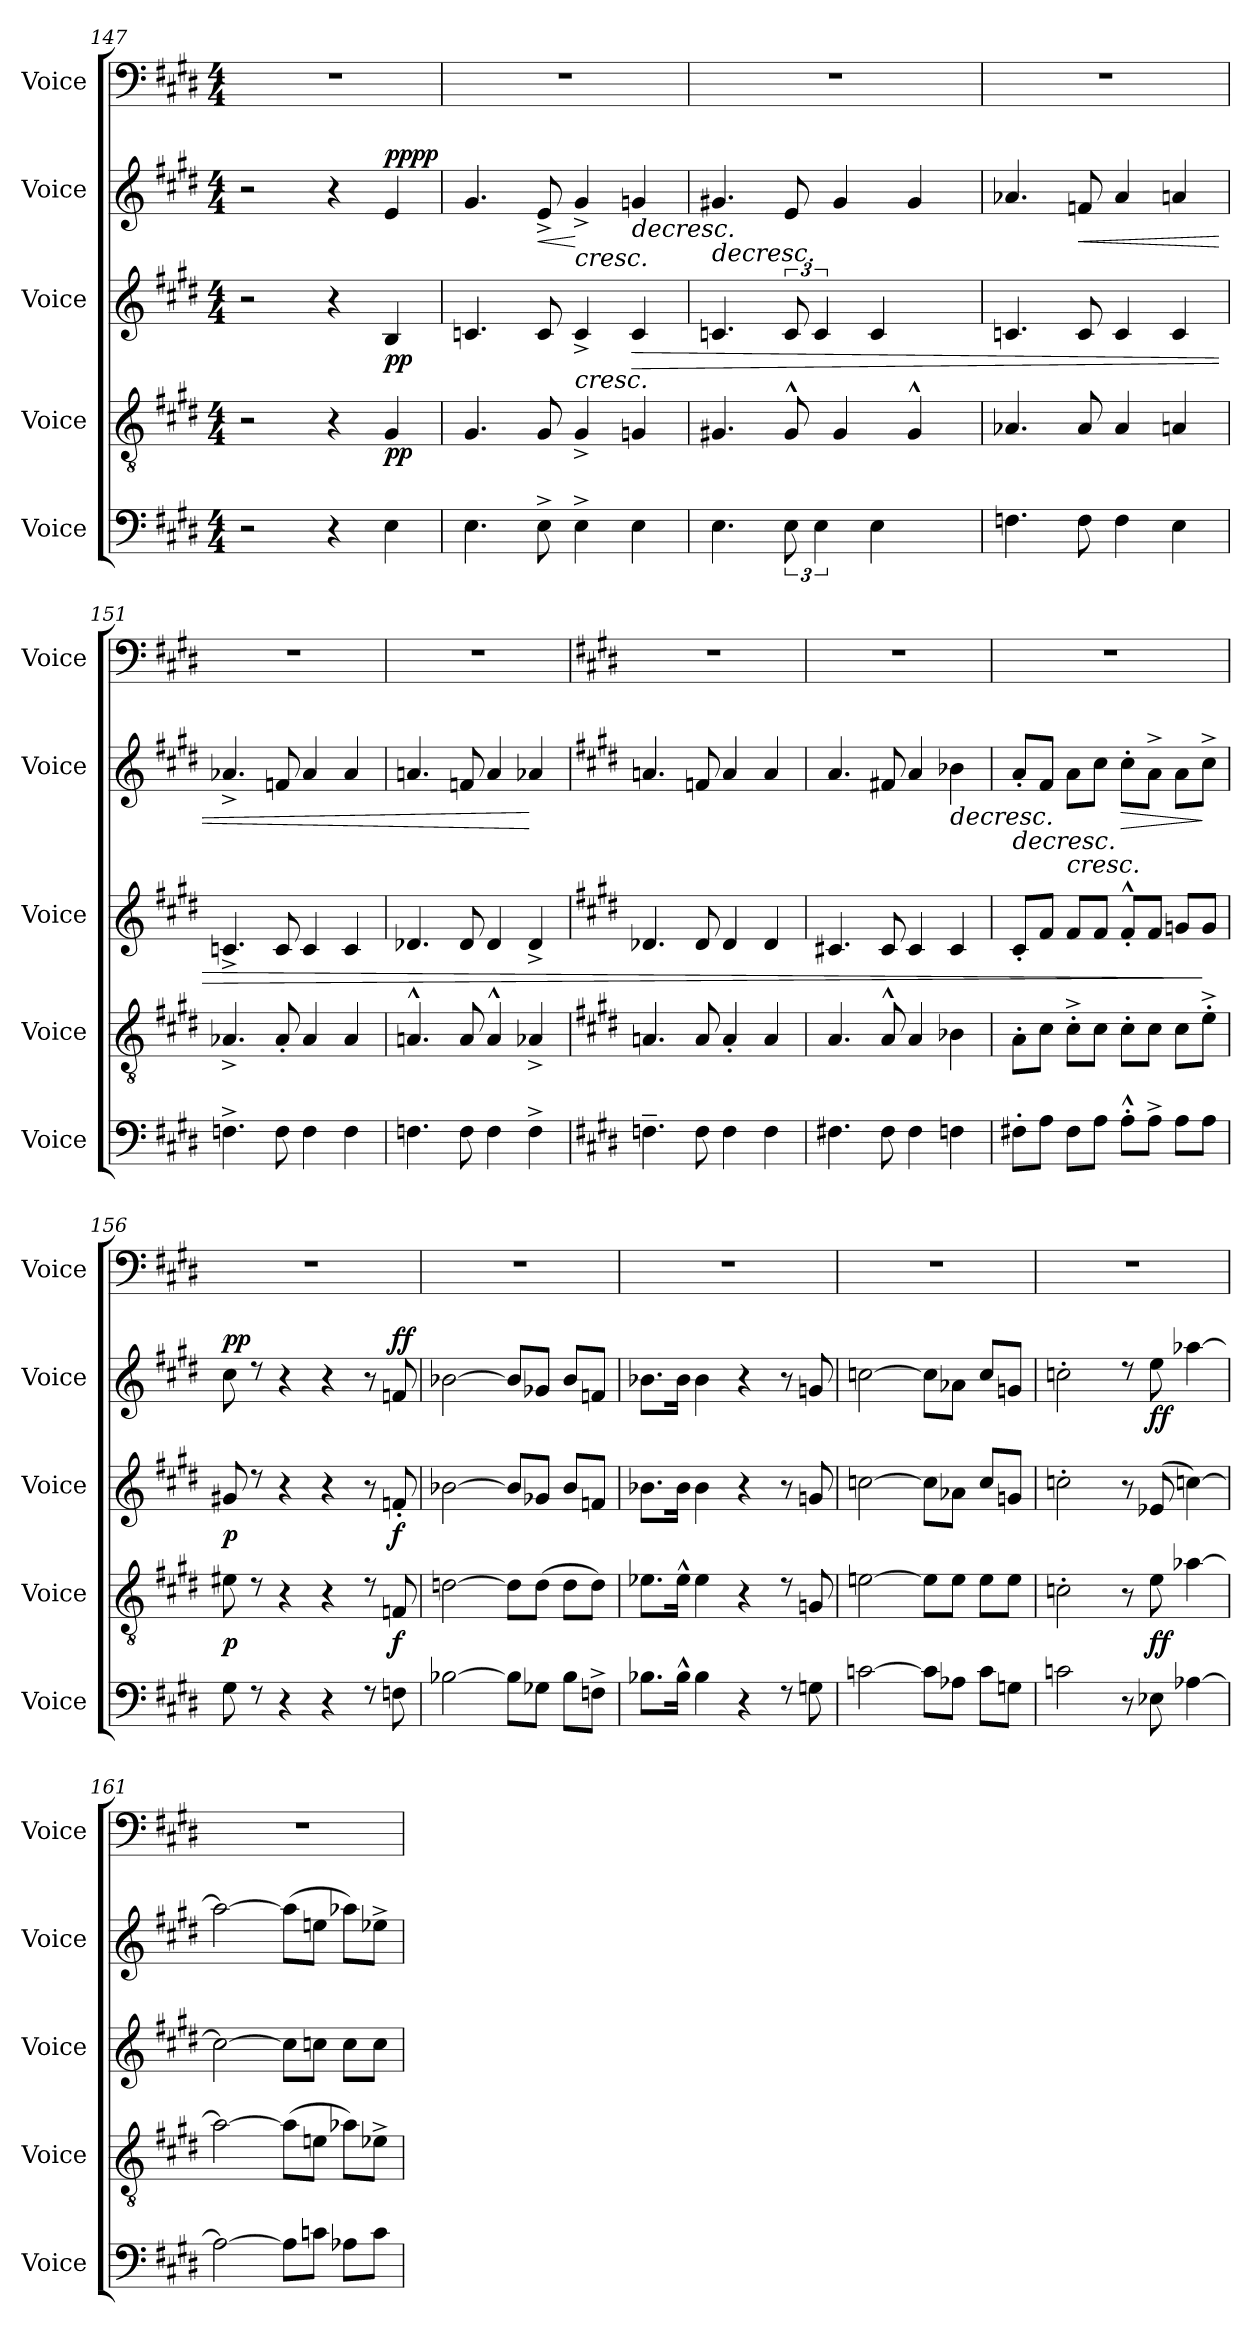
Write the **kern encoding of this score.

**kern	**kern	**dynam	**kern	**dynam	**kern	**dynam	**kern
*part5	*part4	*part4	*part3	*part3	*part2	*part2	*part1
*staff5	*staff4	*staff4	*staff3	*staff3	*staff2	*staff2	*staff1
*I"Voice	*I"Voice	*	*I"Voice	*	*I"Voice	*	*I"Voice
*I'Voice	*I'Voice	*	*I'Voice	*	*I'Voice	*	*I'Voice
*clefF4	*clefGv2	*	*clefG2	*	*clefG2	*	*clefF4
*k[f#c#g#d#]	*k[f#c#g#d#]	*	*k[f#c#g#d#]	*	*k[f#c#g#d#]	*	*k[f#c#g#d#]
*M4/4	*M4/4	*	*M4/4	*	*M4/4	*	*M4/4
=147	=147	=147	=147	=147	=147	=147	=147
2rE	2r	.	2r	.	2r	.	1r
4r	4r	.	4r	.	4r	.	.
!	!	!LO:DY:b	!	!LO:DY:b	!	!LO:DY:b	!
!	!	!	!	!	!	!LO:DY:n=1:a	!
4E\	4G#/	pp	4B/	pp	4e/	pp pp	.
=148	=148	=148	=148	=148	=148	=148	=148
4.E\	4.G#/	.	4.cn/	.	4.g#/	.	1r
!	!	!	!	!	!	!LO:HP:b	!
8E^<\	8G#/	.	8c/	.	8e^</	<	.
!	!	!	!	!LO:HP:b	!	!LO:HP:n=1:b	!
4E^<\	4G#^</	.	4c^</	<	4g#^<Z</	[ <	.
!	!	!	!	!LO:HP:b	!	!LO:HP:n=1:b	!
4E\	4Gn/	.	4c/	>	4gn/	] >	.
!!LO:LB:g=z
=149	=149	=149	=149	=149	=149	=149	=149
!	!	!	!	!	!	!LO:HP:b	!
4.E\	4.G#X/	.	4.cn/	.	4.g#XZ</	>	1r
12E\	8G#^^>/	.	12c/	.	8e/	.	.
6E\	.	.	6c/	.	.	.	.
.	4G#/	.	.	.	4g#/	.	.
4E\	.	.	4c/	.	.	.	.
.	4G#^^>/	.	.	.	4g#/	.	.
8ryy	.	.	8ryy	.	.	.	.
=150	=150	=150	=150	=150	=150	=150	=150
4.Fn\	4.A-X/	.	4.cn/	.	4.a-XZ</	.	1r
!	!	!	!	!	!	!LO:HP:b	!
8F\	8A-/	.	8c/	.	8fn/	<	.
4F\	4A-/	.	4c/	.	4a-Z</	.	.
4E\	4An/	.	4c/	.	4an/	]	.
=151	=151	=151	=151	=151	=151	=151	=151
4.Fn^<\	4.A-X^</	.	4.cn^</	.	4.a-X^<Z</	.	1r
8F\	8A-'>/	.	8c/	.	8fnZ</	.	.
4F\	4A-/	.	4c/	.	4a-/	.	.
4F\	4A-/	.	4c/	.	4a-/	.	.
=152	=152	=152	=152	=152	=152	=152	=152
4.Fn\	4.An^^>/	.	4.d-X/	.	4.anZ</	.	1r
8F\	8A/	.	8d-/	.	8fn/	.	.
4F\	4A^^>/	.	4d-/	.	4a/	.	.
4F^<\	4A-X^</	.	4d-^</	.	4a-XZ</	[	.
!!LO:PB:g=z
=153	=153	=153	=153	=153	=153	=153	=153
*k[f#c#g#d#]	*k[f#c#g#d#]	*	*k[f#c#g#d#]	*	*k[f#c#g#d#]	*	*k[f#c#g#d#]
4.Fn~<\	4.An/	.	4.d-X/	.	4.an/	.	1r
8F\	8AZ</	.	8d-Z</	.	8fn/	.	.
4F\	4A'>/	.	4d-/	.	4a/	.	.
4F\	4A/	.	4d-/	.	4a/	.	.
=154	=154	=154	=154	=154	=154	=154	=154
4.F#X\	4.A/	.	4.c#X/	.	4.a/	.	1r
8F#\	8A^^>Z</	.	8c#Z</	.	8f#X/	.	.
4F#\	4A/	.	4c#/	.	4a/	.	.
!	!	!	!	!	!	!LO:HP:n=1:b	!
4Fn\	4B-X\	.	4c#/	.	4b-X\	] >	.
=155	=155	=155	=155	=155	=155	=155	=155
!	!	!	!	!	!	!LO:HP:b	!
8F#X'<\L	8A'<'<\L	.	8c#'</L	.	8a'</L	>	1r
8A\J	8c#Z<\J	.	8f#Z</J	.	8f#/J	.	.
!	!	!	!	!	!	!LO:HP:n=1:b	!
8F#\L	8c#^<'<\L	.	8f#/L	[	8a\L	[ <	.
8A\J	8c#Z<\J	.	8f#Z</J	.	8cc#\J	]	.
!	!	!	!	!	!	!LO:HP:b	!
8A^^>'<\L	8c#'<'<\L	.	8f#^^>'<Z</L	.	8cc#'<\L	>	.
8A^<\J	8c#\J	.	8f#Z</J	.	8a^<\J	.	.
8A\L	8c#\L	.	8gn/L	.	8a\L	.	.
8A\J	8e^<'<Z<\J	.	8gZ</J	]	8cc#^<\J	] [	.
!!LO:LB:g=z
=156	=156	=156	=156	=156	=156	=156	=156
!	!	!LO:DY:b	!	!LO:DY:b	!	!LO:DY:a	!
!	!	!	!	!	!	!LO:DY:n=1:b	!
8G#\	8e#X\	p	8g#X/	p	8cc#\	p p	1r
8rE	8rc	.	8rcc	.	8rcc	.	.
4r	4r	.	4r	.	4r	.	.
4r	4r	.	4r	.	4r	.	.
8rE	8rc	.	8r	.	8r	.	.
!	!	!LO:DY:b	!	!LO:DY:b	!	!LO:DY:n=2:a	!
!	!	!	!	!	!	!LO:DY:n=3:b	!
8FnZ<\	8FnZ</	f	8fn'>/	f	8fn/	f f	.
=157	=157	=157	=157	=157	=157	=157	=157
[>2B-X\	[>2dn\	.	[>2b-X\	.	[>2b-X\	.	1r
8B-\L]	8d\L]	.	8b-/L]	.	8b-/L]	.	.
8G-X\J	(<8d\J	.	8g-X/J	.	8g-X/J	.	.
8B-\L	8d\L	.	8b-/L	.	8b-/L	.	.
8Fn^<\J	8d\J)	.	8fn/J	.	8fn/J	.	.
=158	=158	=158	=158	=158	=158	=158	=158
8.B-X\L	8.e-X\L	.	8.b-X\L	.	8.b-X\L	.	1r
16B-^^>Z<\Jk	16e-^^>Z<\Jk	.	16b-\Jk	.	16b-\Jk	.	.
4B-\	4e-\	.	4b-\	.	4b-\	.	.
4r	4r	.	4r	.	4r	.	.
8rE	8rc	.	8r	.	8r	.	.
8GnZ<\	8GnZ</	.	8gn/	.	8gn/	.	.
!!LO:LB:g=z
=159	=159	=159	=159	=159	=159	=159	=159
[>2cn\	[>2en\	.	[>2ccn\	.	[>2ccn\	.	1r
8c\L]	8e\L]	.	8cc\L]	.	8cc\L]	.	.
8A-X\J	8e\J	.	8a-X\J	.	8a-X\J	.	.
8cZ<\L	8e\L	.	8cc/L	.	8cc/L	.	.
8Gn\J	8e\J	.	8gn/J	.	8gn/J	.	.
=160	=160	=160	=160	=160	=160	=160	=160
2cn\	2cn'<\	.	2ccn'<\	.	2ccn'<\	.	1r
8r	8r	.	8r	.	8rcc	.	.
!	!	!LO:DY:b	!	!	!	!LO:DY:b	!
8E-XZ<\	8e\	ff	(>8e-X/	.	8ee\	ff	.
[>4A-X\	[>4a-X\	.	[>4ccn\)	.	[>4aa-X\	.	.
=161	=161	=161	=161	=161	=161	=161	=161
2A-\_>	2a-\_>	.	2cc\_	.	2aa-\_>	.	1r
8A-\L]	(<8a-\L]	.	8cc\L]	.	(<8aa-\L]	.	.
8cnZ<\J	8en\J	.	8ccn\J	.	8een\J	.	.
8A-X\L	8a-X\L)	.	8cc\L	.	8aa-X\L)	.	.
8c\J	8e-X^<\J	.	8cc\J	.	8ee-X^<\J	.	.
=	=	=	=	=	=	=	=
*-	*-	*-	*-	*-	*-	*-	*-
